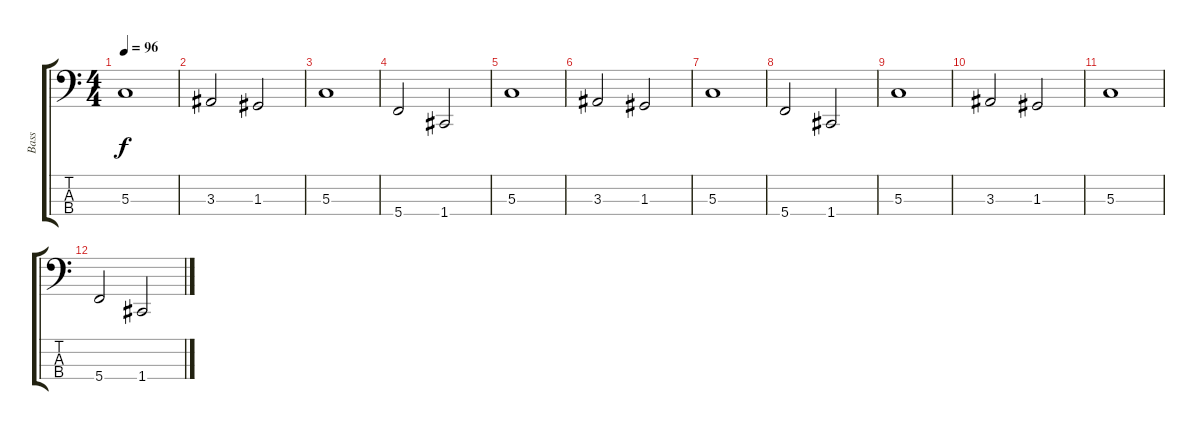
\track ("Bass" "Bass") {instrument electricbassfinger}
\staff {score tabs}
\tuning (F2 C2 G1 C1) {hide}
\ts (4 4)
\tempo 96
\clef f4
\ks c
5.3.1{dy f} |
3.3.2 1.3.2 |
5.3.1 |
5.4.2{volume 9} 1.4.2 |
5.3.1{volume 8} |
3.3.2{volume 7} 1.3.2 |
5.3.1{volume 6} |
5.4.2{volume 5} 1.4.2 |
5.3.1{volume 4} |
3.3.2{volume 3} 1.3.2 |
5.3.1{volume 2} |
5.4.2{volume 1} 1.4.2
